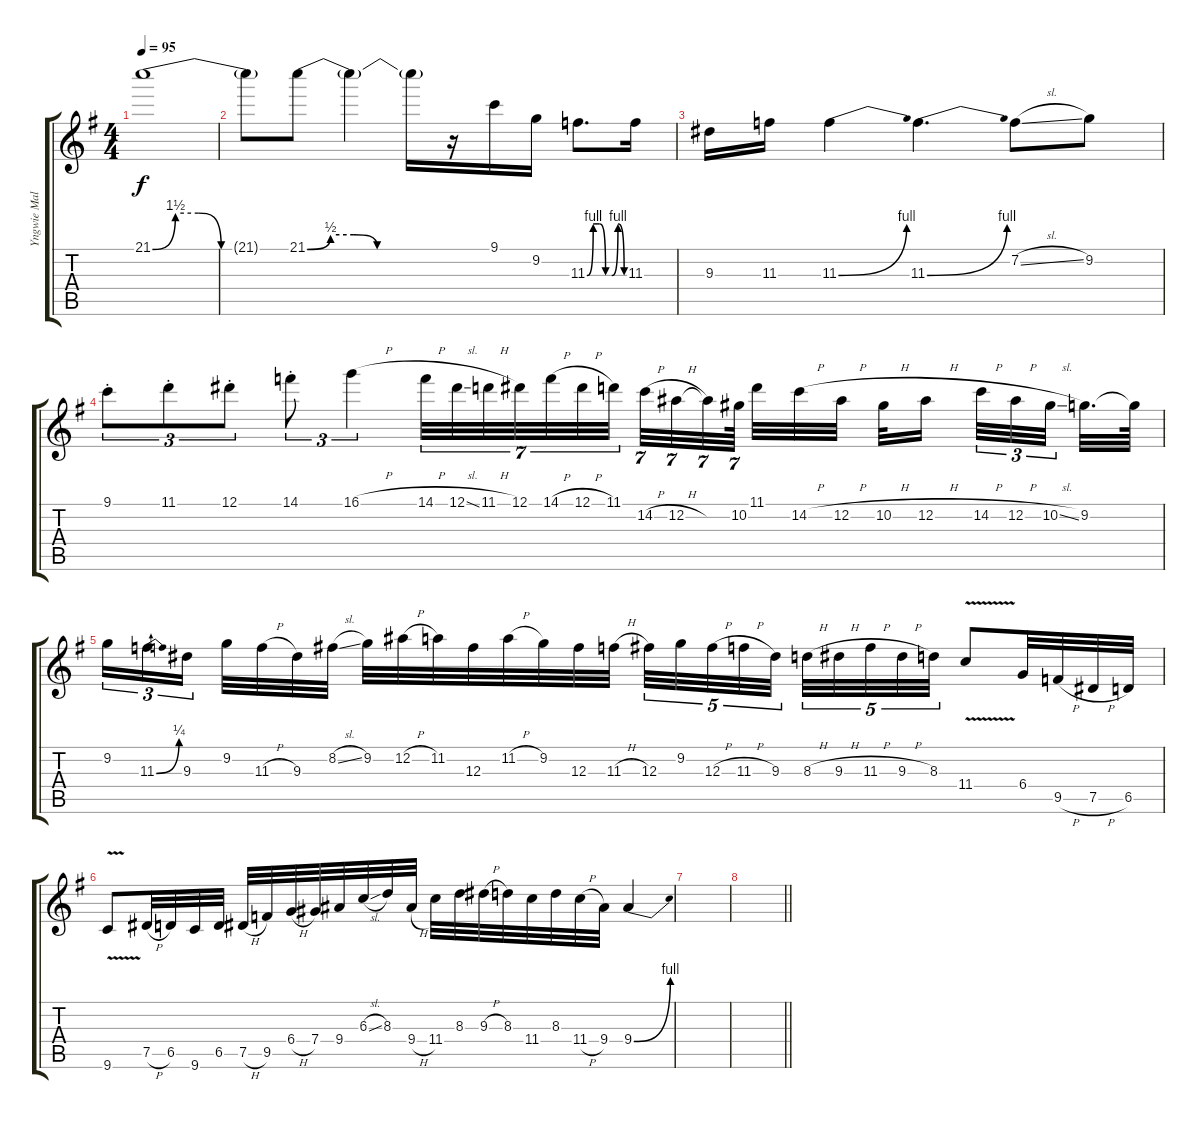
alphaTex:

\track ("Yngwie Malmsteen" "Yngwie Mal") {instrument overdrivenguitar}
\staff {score tabs}
\tuning (Eb4 Bb3 Gb3 Db3 Ab2 Eb2) {hide}
\ts (4 4)
\tempo 95
\clef g2
\ks g
21.1{be (custom 0 0 10 6 20 6 30 0 60 0)}.1{dy f} |
21.1{t}.8 21.1{be (custom 0 0 10 2 20 2 30 0 60 0)}.8 21.1{t}.4 21.1{t}.16 r.16 9.1.16 9.2.16 11.3{be (custom 0 0 10 4 20 4 30 0 40 0 50 4 60 0)}.8{d} 11.3.16 |
9.3.16 11.3.16 11.3{be (bend 0 0 60 4)}.4 11.3{be (bend 0 0 60 4)}.4{d} 7.2{sl}.8 9.2.8 |
9.1{st}.8{tu (3 2)} 11.1{st}.8{tu (3 2)} 12.1{st}.8{tu (3 2)} 14.1{st}.8{tu (3 2)} 16.1{h}.4{tu (3 2)} 14.1{h}.32{tu (7 4)} 12.1{sl}.32{tu (7 4)} 11.1{h}.32{tu (7 4)} 12.1.32{tu (7 4)} 14.1{h}.32{tu (7 4)} 12.1{h}.32{tu (7 4)} 11.1.32{tu (7 4) beam splitsecondary} 14.2{h}.32{tu (7 4)} 12.2{h}.32{tu (7 4)} 12.2{t}.32{tu (7 4)} 10.2.64{tu (7 4) beam splitsecondary} 11.1.32 14.2{h}.32 12.2{h}.32 10.2{h}.32 12.2{h}.16{beam splitsecondary} 14.2{h}.32{tu (3 2)} 12.2{h}.32{tu (3 2)} 10.2{sl}.32{tu (3 2) beam splitsecondary} 9.2.32{d} 9.2{t}.64 |
9.2.16{tu (3 2)} 11.3{be (bend 0 0 60 1)}.16{tu (3 2)} 9.3.16{tu (3 2) beam splitsecondary} 9.2.32 11.3{h}.32 9.3.32 8.2{sl}.32 9.2.32 12.2{h}.32 11.2.32 12.3.32 11.2{h}.32 9.2.32 12.3.32 11.3{h}.32 12.3.32{tu (5 4)} 9.2.32{tu (5 4)} 12.3{h}.32{tu (5 4)} 11.3{h}.32{tu (5 4)} 9.3.32{tu (5 4) beam splitsecondary} 8.3{h}.32{tu (5 4)} 9.3{h}.32{tu (5 4)} 11.3{h}.32{tu (5 4)} 9.3{h}.32{tu (5 4)} 8.3.32{tu (5 4)} 11.4{v}.8 6.4.32 9.5{h}.32 7.5{h}.32 6.5.32 |
9.6{v}.8 7.5{h}.32 6.5.32 9.6.32 6.5.32 7.5{h}.32 9.5.32 6.4{h}.32 7.4.32 9.4.32 6.3{sl}.32 8.3.32 9.4{h}.32 11.4.32 8.3.32 9.3{h}.32 8.3.32 11.4.32 8.3.32 11.4{h}.32 9.4.32 9.4{be (bend 0 0 60 4)}.4 |
|
\barLineRight lightlight
